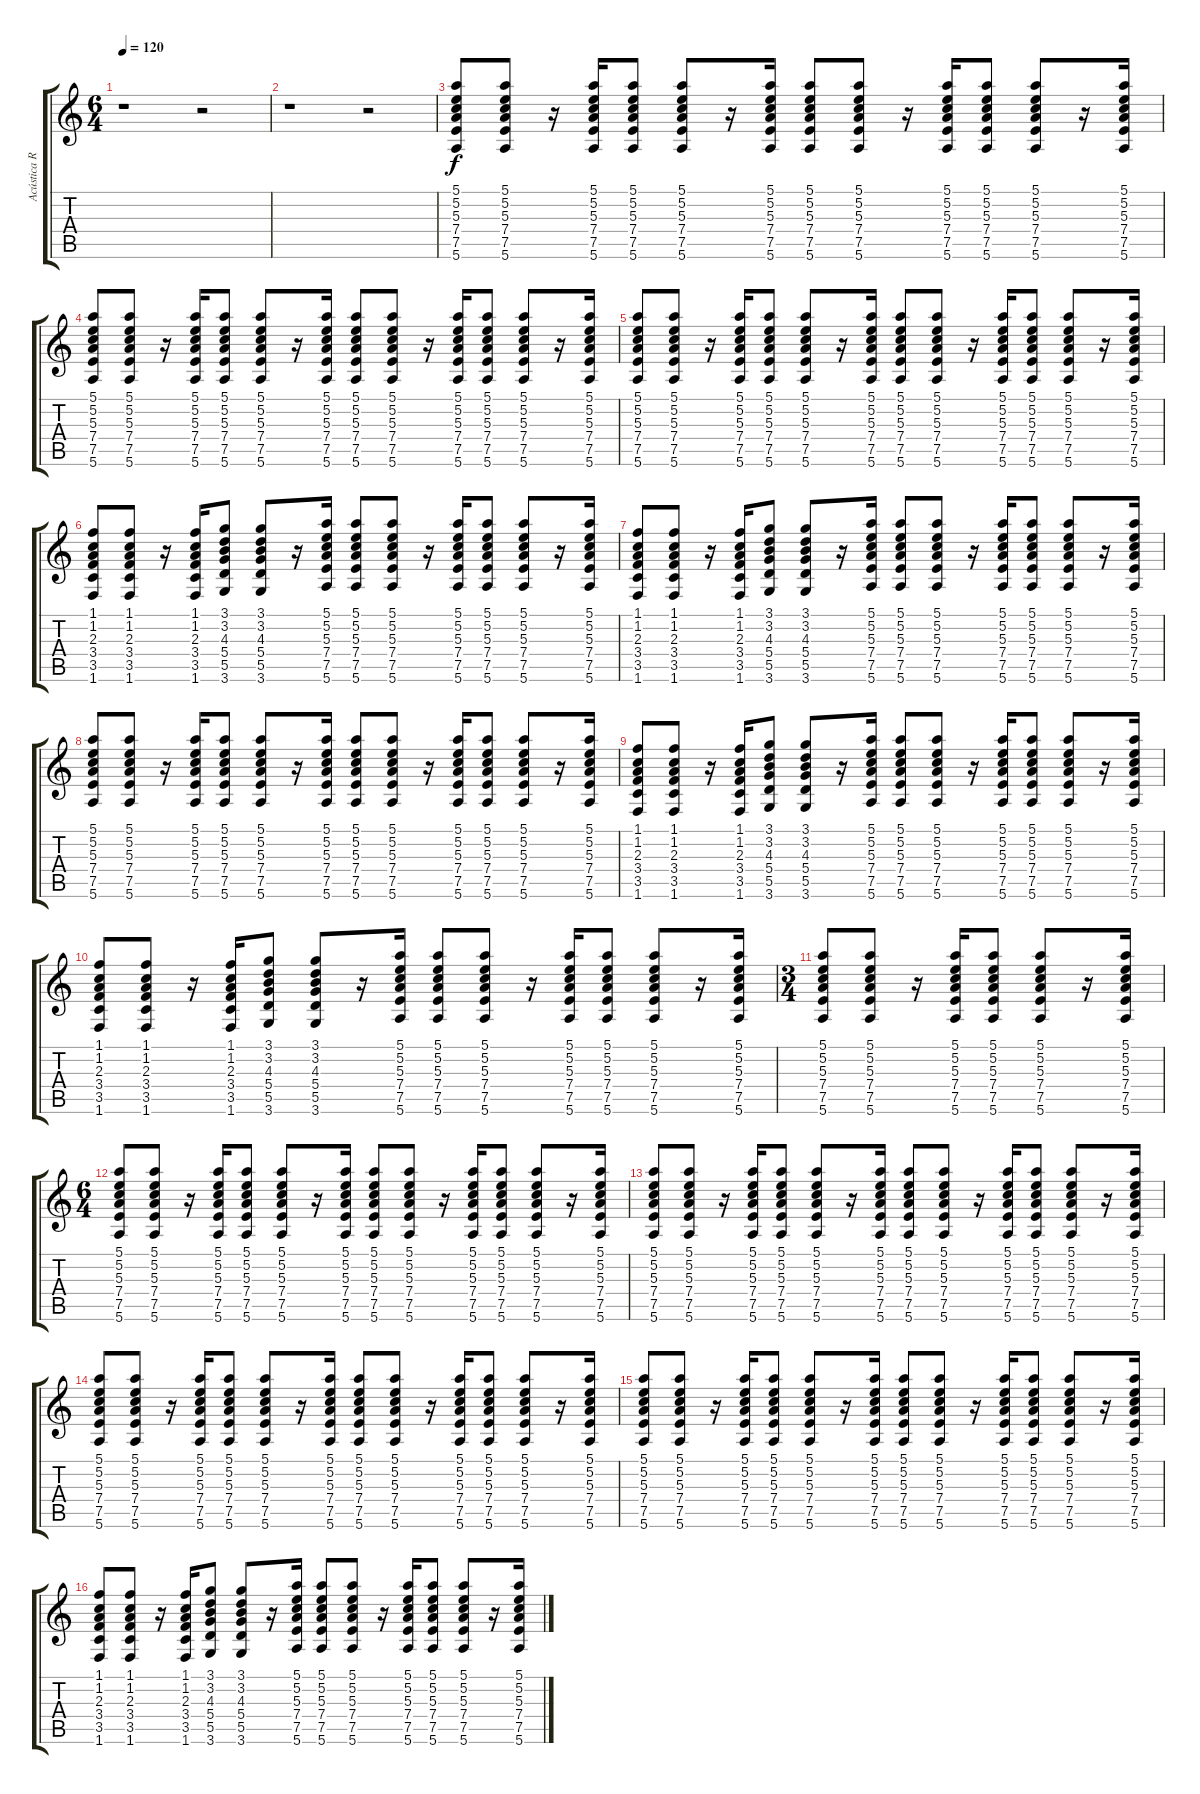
\track ("Acústica Rítmo" "Acústica R") {instrument acousticguitarnylon}
\staff {score tabs}
\tuning (E4 B3 G3 D3 A2 E2) {hide}
\ts (6 4)
\tempo 120
\clef g2
\ks c
r.1{dy f instrument acousticguitarnylon} r.2 |
r.1 r.2 |
(5.1 5.2 5.3 7.4 7.5 5.6).8 (5.1 5.2 5.3 7.4 7.5 5.6).8 r.16 (5.1 5.2 5.3 7.4 7.5 5.6).16 (5.1 5.2 5.3 7.4 7.5 5.6).8 (5.1 5.2 5.3 7.4 7.5 5.6).8 r.16 (5.1 5.2 5.3 7.4 7.5 5.6).16 (5.1 5.2 5.3 7.4 7.5 5.6).8 (5.1 5.2 5.3 7.4 7.5 5.6).8 r.16 (5.1 5.2 5.3 7.4 7.5 5.6).16 (5.1 5.2 5.3 7.4 7.5 5.6).8 (5.1 5.2 5.3 7.4 7.5 5.6).8 r.16 (5.1 5.2 5.3 7.4 7.5 5.6).16 |
(5.1 5.2 5.3 7.4 7.5 5.6).8 (5.1 5.2 5.3 7.4 7.5 5.6).8 r.16 (5.1 5.2 5.3 7.4 7.5 5.6).16 (5.1 5.2 5.3 7.4 7.5 5.6).8 (5.1 5.2 5.3 7.4 7.5 5.6).8 r.16 (5.1 5.2 5.3 7.4 7.5 5.6).16 (5.1 5.2 5.3 7.4 7.5 5.6).8 (5.1 5.2 5.3 7.4 7.5 5.6).8 r.16 (5.1 5.2 5.3 7.4 7.5 5.6).16 (5.1 5.2 5.3 7.4 7.5 5.6).8 (5.1 5.2 5.3 7.4 7.5 5.6).8 r.16 (5.1 5.2 5.3 7.4 7.5 5.6).16 |
(5.1 5.2 5.3 7.4 7.5 5.6).8 (5.1 5.2 5.3 7.4 7.5 5.6).8 r.16 (5.1 5.2 5.3 7.4 7.5 5.6).16 (5.1 5.2 5.3 7.4 7.5 5.6).8 (5.1 5.2 5.3 7.4 7.5 5.6).8 r.16 (5.1 5.2 5.3 7.4 7.5 5.6).16 (5.1 5.2 5.3 7.4 7.5 5.6).8 (5.1 5.2 5.3 7.4 7.5 5.6).8 r.16 (5.1 5.2 5.3 7.4 7.5 5.6).16 (5.1 5.2 5.3 7.4 7.5 5.6).8 (5.1 5.2 5.3 7.4 7.5 5.6).8 r.16 (5.1 5.2 5.3 7.4 7.5 5.6).16 |
(1.1 1.2 2.3 3.4 3.5 1.6).8 (1.1 1.2 2.3 3.4 3.5 1.6).8 r.16 (1.1 1.2 2.3 3.4 3.5 1.6).16 (3.1 3.2 4.3 5.4 5.5 3.6).8 (3.1 3.2 4.3 5.4 5.5 3.6).8 r.16 (5.1 5.2 5.3 7.4 7.5 5.6).16 (5.1 5.2 5.3 7.4 7.5 5.6).8 (5.1 5.2 5.3 7.4 7.5 5.6).8 r.16 (5.1 5.2 5.3 7.4 7.5 5.6).16 (5.1 5.2 5.3 7.4 7.5 5.6).8 (5.1 5.2 5.3 7.4 7.5 5.6).8 r.16 (5.1 5.2 5.3 7.4 7.5 5.6).16 |
(1.1 1.2 2.3 3.4 3.5 1.6).8 (1.1 1.2 2.3 3.4 3.5 1.6).8 r.16 (1.1 1.2 2.3 3.4 3.5 1.6).16 (3.1 3.2 4.3 5.4 5.5 3.6).8 (3.1 3.2 4.3 5.4 5.5 3.6).8 r.16 (5.1 5.2 5.3 7.4 7.5 5.6).16 (5.1 5.2 5.3 7.4 7.5 5.6).8 (5.1 5.2 5.3 7.4 7.5 5.6).8 r.16 (5.1 5.2 5.3 7.4 7.5 5.6).16 (5.1 5.2 5.3 7.4 7.5 5.6).8 (5.1 5.2 5.3 7.4 7.5 5.6).8 r.16 (5.1 5.2 5.3 7.4 7.5 5.6).16 |
(5.1 5.2 5.3 7.4 7.5 5.6).8 (5.1 5.2 5.3 7.4 7.5 5.6).8 r.16 (5.1 5.2 5.3 7.4 7.5 5.6).16 (5.1 5.2 5.3 7.4 7.5 5.6).8 (5.1 5.2 5.3 7.4 7.5 5.6).8 r.16 (5.1 5.2 5.3 7.4 7.5 5.6).16 (5.1 5.2 5.3 7.4 7.5 5.6).8 (5.1 5.2 5.3 7.4 7.5 5.6).8 r.16 (5.1 5.2 5.3 7.4 7.5 5.6).16 (5.1 5.2 5.3 7.4 7.5 5.6).8 (5.1 5.2 5.3 7.4 7.5 5.6).8 r.16 (5.1 5.2 5.3 7.4 7.5 5.6).16 |
(1.1 1.2 2.3 3.4 3.5 1.6).8 (1.1 1.2 2.3 3.4 3.5 1.6).8 r.16 (1.1 1.2 2.3 3.4 3.5 1.6).16 (3.1 3.2 4.3 5.4 5.5 3.6).8 (3.1 3.2 4.3 5.4 5.5 3.6).8 r.16 (5.1 5.2 5.3 7.4 7.5 5.6).16 (5.1 5.2 5.3 7.4 7.5 5.6).8 (5.1 5.2 5.3 7.4 7.5 5.6).8 r.16 (5.1 5.2 5.3 7.4 7.5 5.6).16 (5.1 5.2 5.3 7.4 7.5 5.6).8 (5.1 5.2 5.3 7.4 7.5 5.6).8 r.16 (5.1 5.2 5.3 7.4 7.5 5.6).16 |
(1.1 1.2 2.3 3.4 3.5 1.6).8 (1.1 1.2 2.3 3.4 3.5 1.6).8 r.16 (1.1 1.2 2.3 3.4 3.5 1.6).16 (3.1 3.2 4.3 5.4 5.5 3.6).8 (3.1 3.2 4.3 5.4 5.5 3.6).8 r.16 (5.1 5.2 5.3 7.4 7.5 5.6).16 (5.1 5.2 5.3 7.4 7.5 5.6).8 (5.1 5.2 5.3 7.4 7.5 5.6).8 r.16 (5.1 5.2 5.3 7.4 7.5 5.6).16 (5.1 5.2 5.3 7.4 7.5 5.6).8 (5.1 5.2 5.3 7.4 7.5 5.6).8 r.16 (5.1 5.2 5.3 7.4 7.5 5.6).16 |
\ts (3 4)
(5.1 5.2 5.3 7.4 7.5 5.6).8 (5.1 5.2 5.3 7.4 7.5 5.6).8 r.16 (5.1 5.2 5.3 7.4 7.5 5.6).16 (5.1 5.2 5.3 7.4 7.5 5.6).8 (5.1 5.2 5.3 7.4 7.5 5.6).8 r.16 (5.1 5.2 5.3 7.4 7.5 5.6).16 |
\ts (6 4)
(5.1 5.2 5.3 7.4 7.5 5.6).8 (5.1 5.2 5.3 7.4 7.5 5.6).8 r.16 (5.1 5.2 5.3 7.4 7.5 5.6).16 (5.1 5.2 5.3 7.4 7.5 5.6).8 (5.1 5.2 5.3 7.4 7.5 5.6).8 r.16 (5.1 5.2 5.3 7.4 7.5 5.6).16 (5.1 5.2 5.3 7.4 7.5 5.6).8 (5.1 5.2 5.3 7.4 7.5 5.6).8 r.16 (5.1 5.2 5.3 7.4 7.5 5.6).16 (5.1 5.2 5.3 7.4 7.5 5.6).8 (5.1 5.2 5.3 7.4 7.5 5.6).8 r.16 (5.1 5.2 5.3 7.4 7.5 5.6).16 |
(5.1 5.2 5.3 7.4 7.5 5.6).8 (5.1 5.2 5.3 7.4 7.5 5.6).8 r.16 (5.1 5.2 5.3 7.4 7.5 5.6).16 (5.1 5.2 5.3 7.4 7.5 5.6).8 (5.1 5.2 5.3 7.4 7.5 5.6).8 r.16 (5.1 5.2 5.3 7.4 7.5 5.6).16 (5.1 5.2 5.3 7.4 7.5 5.6).8 (5.1 5.2 5.3 7.4 7.5 5.6).8 r.16 (5.1 5.2 5.3 7.4 7.5 5.6).16 (5.1 5.2 5.3 7.4 7.5 5.6).8 (5.1 5.2 5.3 7.4 7.5 5.6).8 r.16 (5.1 5.2 5.3 7.4 7.5 5.6).16 |
(5.1 5.2 5.3 7.4 7.5 5.6).8 (5.1 5.2 5.3 7.4 7.5 5.6).8 r.16 (5.1 5.2 5.3 7.4 7.5 5.6).16 (5.1 5.2 5.3 7.4 7.5 5.6).8 (5.1 5.2 5.3 7.4 7.5 5.6).8 r.16 (5.1 5.2 5.3 7.4 7.5 5.6).16 (5.1 5.2 5.3 7.4 7.5 5.6).8 (5.1 5.2 5.3 7.4 7.5 5.6).8 r.16 (5.1 5.2 5.3 7.4 7.5 5.6).16 (5.1 5.2 5.3 7.4 7.5 5.6).8 (5.1 5.2 5.3 7.4 7.5 5.6).8 r.16 (5.1 5.2 5.3 7.4 7.5 5.6).16 |
(5.1 5.2 5.3 7.4 7.5 5.6).8 (5.1 5.2 5.3 7.4 7.5 5.6).8 r.16 (5.1 5.2 5.3 7.4 7.5 5.6).16 (5.1 5.2 5.3 7.4 7.5 5.6).8 (5.1 5.2 5.3 7.4 7.5 5.6).8 r.16 (5.1 5.2 5.3 7.4 7.5 5.6).16 (5.1 5.2 5.3 7.4 7.5 5.6).8 (5.1 5.2 5.3 7.4 7.5 5.6).8 r.16 (5.1 5.2 5.3 7.4 7.5 5.6).16 (5.1 5.2 5.3 7.4 7.5 5.6).8 (5.1 5.2 5.3 7.4 7.5 5.6).8 r.16 (5.1 5.2 5.3 7.4 7.5 5.6).16 |
(1.1 1.2 2.3 3.4 3.5 1.6).8 (1.1 1.2 2.3 3.4 3.5 1.6).8 r.16 (1.1 1.2 2.3 3.4 3.5 1.6).16 (3.1 3.2 4.3 5.4 5.5 3.6).8 (3.1 3.2 4.3 5.4 5.5 3.6).8 r.16 (5.1 5.2 5.3 7.4 7.5 5.6).16 (5.1 5.2 5.3 7.4 7.5 5.6).8 (5.1 5.2 5.3 7.4 7.5 5.6).8 r.16 (5.1 5.2 5.3 7.4 7.5 5.6).16 (5.1 5.2 5.3 7.4 7.5 5.6).8 (5.1 5.2 5.3 7.4 7.5 5.6).8 r.16 (5.1 5.2 5.3 7.4 7.5 5.6).16
